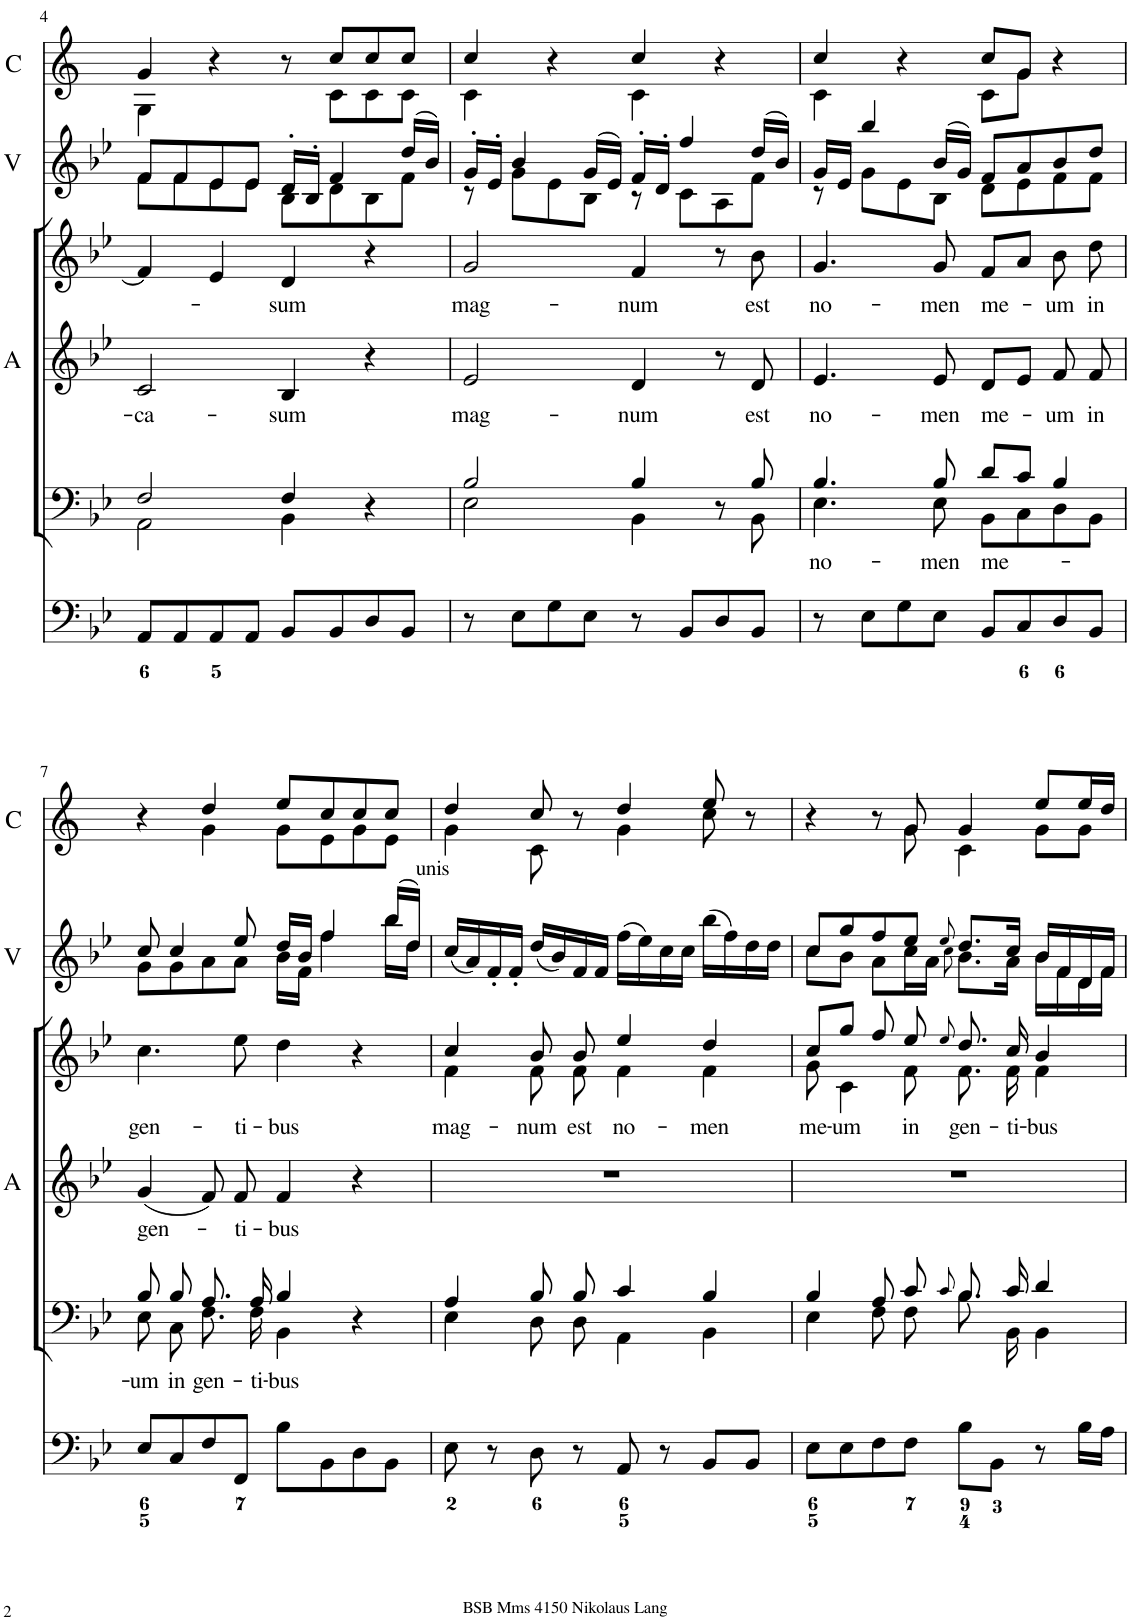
**kern	**kern	**kern	**kern	**text	**kern	**text	**kern	**text	**kern	**kern
*part8	*part7	*part6	*part5	*part5	*part4	*part4	*part3	*part3	*part2	*part1
*staff8	*staff7	*staff6	*staff5	*staff5	*staff4	*staff4	*staff3	*staff3	*staff2	*staff1
*I"Violin	*I"Violin	*I"Organ	*I"TB	*	*I"A	*	*I"S	*	*I"Violino 1mo, 2do	*I"2 Clarini in Bb
*I'Vln.	*I'Vln.	*	*	*	*I'A	*	*	*	*I'V	*I'C
!!LO:PB:g=z
*clefG2	*clefG2	*clefF4	*clefF4	*	*clefG2	*	*clefG2	*	*clefG2	*clefG2
*	*	*	*	*	*	*	*	*	*	*Trd1c2
*k[b-e-]	*k[b-e-]	*k[b-e-]	*k[b-e-]	*	*k[b-e-]	*	*k[b-e-]	*	*k[b-e-]	*k[]
*M4/4	*M4/4	*M4/4	*M4/4	*	*M4/4	*	*M4/4	*	*M4/4	*M4/4
*met(c)	*met(c)	*met(c)	*met(c)	*	*met(c)	*	*met(c)	*	*met(c)	*met(c)
=4	=4	=4	=4	=4	=4	=4	=4	=4	=4	=4
*	*	*	*^	*	*	*	*	*	*	*
!	!	!	!	!	!	!	!LO:LY:b	!	!	!	!
*	*	*	*	*	*	*	*	*	*	*^	*^
8f	8f	8AA/L	2F/	2AA\	.	2c/	-ca-	4f/]	.	8f/L	8f\L	4g/	4G\
8f	8f	8AA/	.	.	.	.	.	.	.	8f/	8f\	.	.
8e-	8e-	8AA/	.	.	.	.	.	4e-/	.	8e-/	8e-\	4r	4.ryy
8e-	8e-	8AA/J	.	.	.	.	.	.	.	8e-/J	8e-\J	.	.
!	!	!	!	!	!	!	!LO:LY:b	!	!LO:LY:b	!	!	!	!
8B-	16d'	8BB-/L	4F/	4BB-\	.	4B-/	-sum	4d/	-sum	16d'/LL	8B-\L	8r	.
.	16B-'	.	.	.	.	.	.	.	.	16B-'/JJ	.	.	.
8d	4f	8BB-/	.	.	.	.	.	.	.	4f/	8d\	8cc/L	8c\L
8B-	.	8D/	4r	4ryy	.	4r	.	4r	.	.	8B-\	8cc/	8c\
8f	(16dd	8BB-/J	.	.	.	.	.	.	.	(16dd/LL	8f\J	8cc/J	8c\J
.	16b-)	.	.	.	.	.	.	.	.	16b-/JJ)	.	.	.
=5	=5	=5	=5	=5	=5	=5	=5	=5	=5	=5	=5	=5	=5
!	!	!	!	!	!	!	!LO:LY:b	!	!LO:LY:b	!	!	!	!
8r	16g'	8r	2B-/	2E-\	.	2e-/	mag-	2g/	mag-	16g'/LL	8r	4cc/	4c\
.	16e-'	.	.	.	.	.	.	.	.	16e-'/JJ	.	.	.
8g	4b-	8E-\L	.	.	.	.	.	.	.	4b-/	8g\L	.	.
8e-	.	8G\	.	.	.	.	.	.	.	.	8e-\	4r	4ryy
8B-	(16g	8E-\J	.	.	.	.	.	.	.	(16g/LL	8B-\J	.	.
.	16e-)	.	.	.	.	.	.	.	.	16e-/JJ)	.	.	.
!	!	!	!	!	!	!	!LO:LY:b	!	!LO:LY:b	!	!	!	!
8r	16f'	8r	4B-/	4BB-\	.	4d/	-num	4f/	-num	16f'/LL	8r	4cc/	4c\
.	16d'	.	.	.	.	.	.	.	.	16d'/JJ	.	.	.
8c	4ff	8BB-/L	.	.	.	.	.	.	.	4ff/	8c\L	.	.
8A	.	8D/	8r	8ryy	.	8r	.	8r	.	.	8A\	4r	4ryy
!	!	!	!	!	!	!	!LO:LY:b	!	!LO:LY:b	!	!	!	!
8f	(16dd	8BB-/J	8B-/	8BB-\	.	8d/	est	8b-\	est	(16dd/LL	8f\J	.	.
.	16b-)	.	.	.	.	.	.	.	.	16b-/JJ)	.	.	.
=6	=6	=6	=6	=6	=6	=6	=6	=6	=6	=6	=6	=6	=6
!	!	!	!	!	!LO:LY:b	!	!LO:LY:b	!	!LO:LY:b	!	!	!	!
8r	16g	8r	4.B-/	4.E-\	no-	4.e-/	no-	4.g/	no-	16g/LL	8r	4cc/	4c\
.	16e-	.	.	.	.	.	.	.	.	16e-/JJ	.	.	.
8g	4bb-	8E-\L	.	.	.	.	.	.	.	4bb-/	8g\L	.	.
8e-	.	8G\	.	.	.	.	.	.	.	.	8e-\	4r	4ryy
!	!	!	!	!	!LO:LY:b	!	!LO:LY:b	!	!LO:LY:b	!	!	!	!
8B-	(16b-	8E-\J	8B-/	8E-\	-men	8e-/	-men	8g/	-men	(16b-/LL	8B-\J	.	.
.	16g)	.	.	.	.	.	.	.	.	16g/JJ)	.	.	.
!	!	!	!	!	!LO:LY:b	!	!LO:LY:b	!	!LO:LY:b	!	!	!	!
8d	8f	8BB-/L	8d/L	8BB-\L	me-	8d/L	me-	8f/L	me-	8f/L	8d\L	8cc/L	8c\L
8e-	8a	8C/	8c/J	8C\	.	8e-/J	.	8a/J	.	8a/	8e-\	8g/J	8g\J
!	!	!	!	!	!	!	!LO:LY:b	!	!LO:LY:b	!	!	!	!
8f	8b-	8D/	4B-/	8D\	.	8f/	-um	8b-\	-um	8b-/	8f\	4r	4ryy
!	!	!	!	!	!	!	!LO:LY:b	!	!LO:LY:b	!	!	!	!
8f	8dd	8BB-/J	.	8BB-\J	.	8f/	in	8dd\	in	8dd/J	8f\J	.	.
!!LO:LB:g=z	!!
=7	=7	=7	=7	=7	=7	=7	=7	=7	=7	=7	=7	=7	=7
!	!	!	!	!	!LO:LY:b	!	!LO:LY:b	!	!LO:LY:b	!	!	!	!
8g	8cc	8E-/L	8B-/	8E-\	-um	(4g/	gen-	4.cc\	gen-	8cc/	8g\L	4r	4ryy
!	!	!	!	!	!LO:LY:b	!	!	!	!	!	!	!	!
8g	4cc	8C/	8B-/	8C\	in	.	.	.	.	4cc/	8g\	.	.
!	!	!	!	!	!LO:LY:b	!	!	!	!	!	!	!	!
8a	.	8F/	8.A/	8.F\	gen-	8f/)	.	.	.	.	8a\	4dd/	4g\
!	!	!	!	!	!	!	!LO:LY:b	!	!LO:LY:b	!	!	!	!
8a	8ee-	8FF/J	.	.	.	8f/	-ti-	8ee-\	-ti-	8ee-/	8a\J	.	.
!	!	!	!	!	!LO:LY:b	!	!	!	!	!	!	!	!
.	.	.	16A/	16F\	-ti-	.	.	.	.	.	.	.	.
!	!	!	!	!	!LO:LY:b	!	!LO:LY:b	!	!LO:LY:b	!	!	!	!
16b-	16dd	8B-\L	4B-/	4BB-\	-bus	4f/	-bus	4dd\	-bus	16dd/LL	16b-\LL	8ee/L	8g\L
16f	16b-	.	.	.	.	.	.	.	.	16b-/JJ	16f\JJ	.	.
4ff	4ff	8BB-\	.	.	.	.	.	.	.	4ff/	4ff\	8cc/	8e\
.	.	8D\	4r	4ryy	.	4r	.	4r	.	.	.	8cc/	8g\
16bb-	(16bb-	8BB-\J	.	.	.	.	.	.	.	(16bb-/LL	16bb-\LL	8cc/J	8e\J
16dd	16dd)	.	.	.	.	.	.	.	.	16dd/JJ)	16dd\JJ	.	.
=8	=8	=8	=8	=8	=8	=8	=8	=8	=8	=8	=8	=8	=8
*	*	*	*	*	*	*	*	*^	*	*	*	*	*
!	!	!	!	!	!	!	!	!	!	!	!LO:TX:a:t=unis	!	!	!
!	!LO:TX:a:t=unis	!	!	!	!	!	!	!	!	!	!	!	!	!
!LO:TX:a:t=unis	!	!	!	!	!	!	!	!	!	!	!	!	!	!
!	!	!	!	!	!	!	!	!	!	!LO:LY:b	!	!	!	!
*	*	*	*	*	*	*	*	*	*	*	*v	*v	*	*
(16cc	(16cc	8E-\	4A/	4E-\	.	1r	.	4cc/	4f\	mag-	(16cc/LL	4dd/	4g\
16a)	16a)	.	.	.	.	.	.	.	.	.	16a/)	.	.
16f'	16f'	8r	.	.	.	.	.	.	.	.	16f'/	.	.
16f'	16f'	.	.	.	.	.	.	.	.	.	16f'/JJ	.	.
!	!	!	!	!	!	!	!	!	!	!LO:LY:b	!	!	!
(16ddLL	(16ddLL	8D\	8B-/	8D\	.	.	.	8b-/	8f\	-num	(16dd/LL	8cc/	8c\
16b-)	16b-)	.	.	.	.	.	.	.	.	.	16b-/)	.	.
!	!	!	!	!	!	!	!	!	!	!LO:LY:b	!	!	!
16f	16f	8r	8B-/	8D\	.	.	.	8b-/	8f\	est	16f/	8r	8ryy
16fJJ	16fJJ	.	.	.	.	.	.	.	.	.	16f/JJ	.	.
!	!	!	!	!	!	!	!	!	!	!LO:LY:b	!	!	!
(16ff	(16ff	8AA/	4c/	4AA\	.	.	.	4ee-/	4f\	no-	(16ff\LL	4dd/	4g\
16ee-)	16ee-)	.	.	.	.	.	.	.	.	.	16ee-\)	.	.
16cc	16cc	8r	.	.	.	.	.	.	.	.	16cc\	.	.
16cc	16cc	.	.	.	.	.	.	.	.	.	16cc\JJ	.	.
!	!	!	!	!	!	!	!	!	!	!LO:LY:b	!	!	!
(16bb-	(16bb-	8BB-/L	4B-/	4BB-\	.	.	.	4dd/	4f\	-men	(16bb-\LL	8ee/	8cc\
16ff)	16ff)	.	.	.	.	.	.	.	.	.	16ff\)	.	.
16dd	16dd	8BB-/J	.	.	.	.	.	.	.	.	16dd\	8r	8ryy
16dd	16dd	.	.	.	.	.	.	.	.	.	16dd\JJ	.	.
=9	=9	=9	=9	=9	=9	=9	=9	=9	=9	=9	=9	=9	=9
!	!	!	!	!	!	!	!	!	!	!LO:LY:b	!	!	!
*	*	*	*	*	*	*	*	*	*	*	*^	*	*
8cc	8cc	8E-\L	4B-/	4E-\	.	1r	.	8cc/L	8g\	me-	8cc/L	8cc\L	4r	4.ryy
!	!	!	!	!	!	!	!	!	!	!LO:LY:b	!	!	!	!
8b-	8gg	8E-\	.	.	.	.	.	8gg/J	4c\	-um	8gg/	8b-\J	.	.
8a	8ff	8F\	8A/	8F\	.	.	.	8ff/	.	.	8ff/	8a\L	8r	.
!	!	!	!	!	!	!	!	!	!	!LO:LY:b	!	!	!	!
16cc	8ee-	8F\J	8c/	8F\	.	.	.	8ee-/	8f\	in	8ee-/J	16cc\L	8g/	8g\
16a	.	.	.	.	.	.	.	.	.	.	.	16a\JJ	.	.
8qcc	8qee-	.	8qc/	.	.	.	.	8qee-/	.	.	8qee-/	8qcc\	.	.
!	!	!	!	!	!	!	!	!	!	!LO:LY:b	!	!	!	!
8.b-	8.dd	8B-\L	8.B-/	8.B-\	.	.	.	8.dd/	8.f\	gen-	8.dd/L	8.b-\L	4g/	4c\
.	.	8BB-\J	.	.	.	.	.	.	.	.	.	.	.	.
!	!	!	!	!	!	!	!	!	!	!LO:LY:b	!	!	!	!
16a	16cc	.	16c/	16BB-\	.	.	.	16cc/	16f\	-ti-	16cc/Jk	16a\Jk	.	.
!	!	!	!	!	!	!	!	!	!	!LO:LY:b	!	!	!	!
16b-	16b-	8r	4d/	4BB-\	.	.	.	4b-/	4f\	-bus	16b-/LL	16b-\LL	8ee/L	8g\L
16f	16f	.	.	.	.	.	.	.	.	.	16f/	16f\	.	.
16d	16d	16B-\LL	.	.	.	.	.	.	.	.	16d/	16d\	16ee/L	8g\J
16f	16f	16A\JJ	.	.	.	.	.	.	.	.	16f/JJ	16f\JJ	16dd/JJ	.
*	*	*	*	*	*	*	*	*v	*v	*	*	*	*v	*v
*	*	*	*v	*v	*	*	*	*	*	*v	*v	*
=	=	=	=	=	=	=	=	=	=	=
*-	*-	*-	*-	*-	*-	*-	*-	*-	*-	*-
